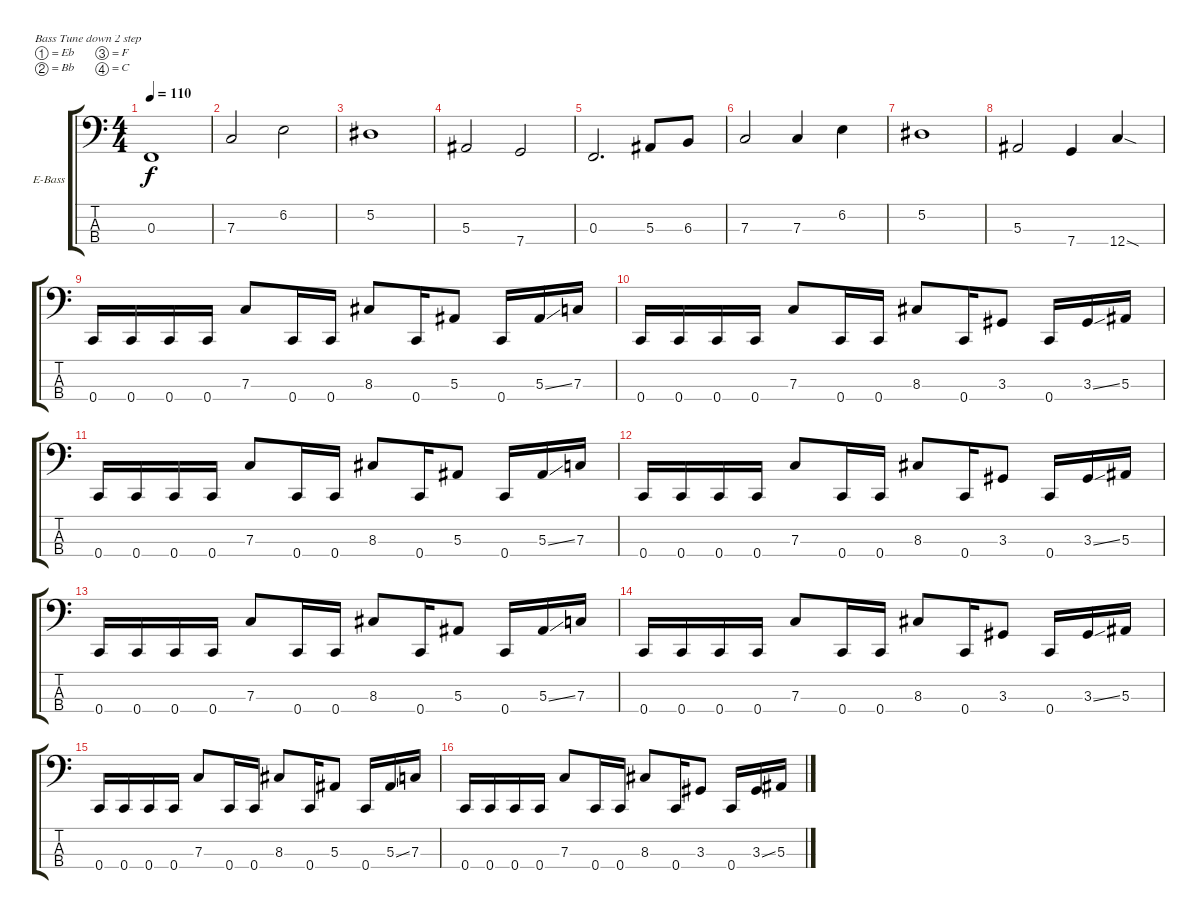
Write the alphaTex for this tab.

\defaultSystemsLayout 4
\bracketExtendMode groupsimilarinstruments
\firstSystemTrackNameOrientation horizontal
\otherSystemsTrackNameOrientation horizontal
\track ("Electric Bass" "E-Bass") {instrument electricbassfinger}
\staff {score tabs}
\tuning (Eb2 Bb1 F1 C1)
\ts (4 4)
\tempo 110
\clef f4
\ks c
0.3.1{dy f} |
7.3.2 6.2.2 |
5.2.1 |
5.3.2 7.4.2 |
0.3.2{d} 5.3.8 6.3.8 |
7.3.2 7.3.4 6.2.4 |
5.2.1 |
5.3.2 7.4.4 12.4{sod}.4 |
0.4.16 0.4.16 0.4.16 0.4.16 7.3.8 0.4.16 0.4.16 8.3.8 0.4.16 5.3.8 0.4.16 5.3{ss}.16 7.3.16 |
0.4.16 0.4.16 0.4.16 0.4.16 7.3.8 0.4.16 0.4.16 8.3.8 0.4.16 3.3.8 0.4.16 3.3{ss}.16 5.3.16 |
0.4.16 0.4.16 0.4.16 0.4.16 7.3.8 0.4.16 0.4.16 8.3.8 0.4.16 5.3.8 0.4.16 5.3{ss}.16 7.3.16 |
0.4.16 0.4.16 0.4.16 0.4.16 7.3.8 0.4.16 0.4.16 8.3.8 0.4.16 3.3.8 0.4.16 3.3{ss}.16 5.3.16 |
0.4.16 0.4.16 0.4.16 0.4.16 7.3.8 0.4.16 0.4.16 8.3.8 0.4.16 5.3.8 0.4.16 5.3{ss}.16 7.3.16 |
0.4.16 0.4.16 0.4.16 0.4.16 7.3.8 0.4.16 0.4.16 8.3.8 0.4.16 3.3.8 0.4.16 3.3{ss}.16 5.3.16 |
0.4.16 0.4.16 0.4.16 0.4.16 7.3.8 0.4.16 0.4.16 8.3.8 0.4.16 5.3.8 0.4.16 5.3{ss}.16 7.3.16 |
0.4.16 0.4.16 0.4.16 0.4.16 7.3.8 0.4.16 0.4.16 8.3.8 0.4.16 3.3.8 0.4.16 3.3{ss}.16 5.3.16
